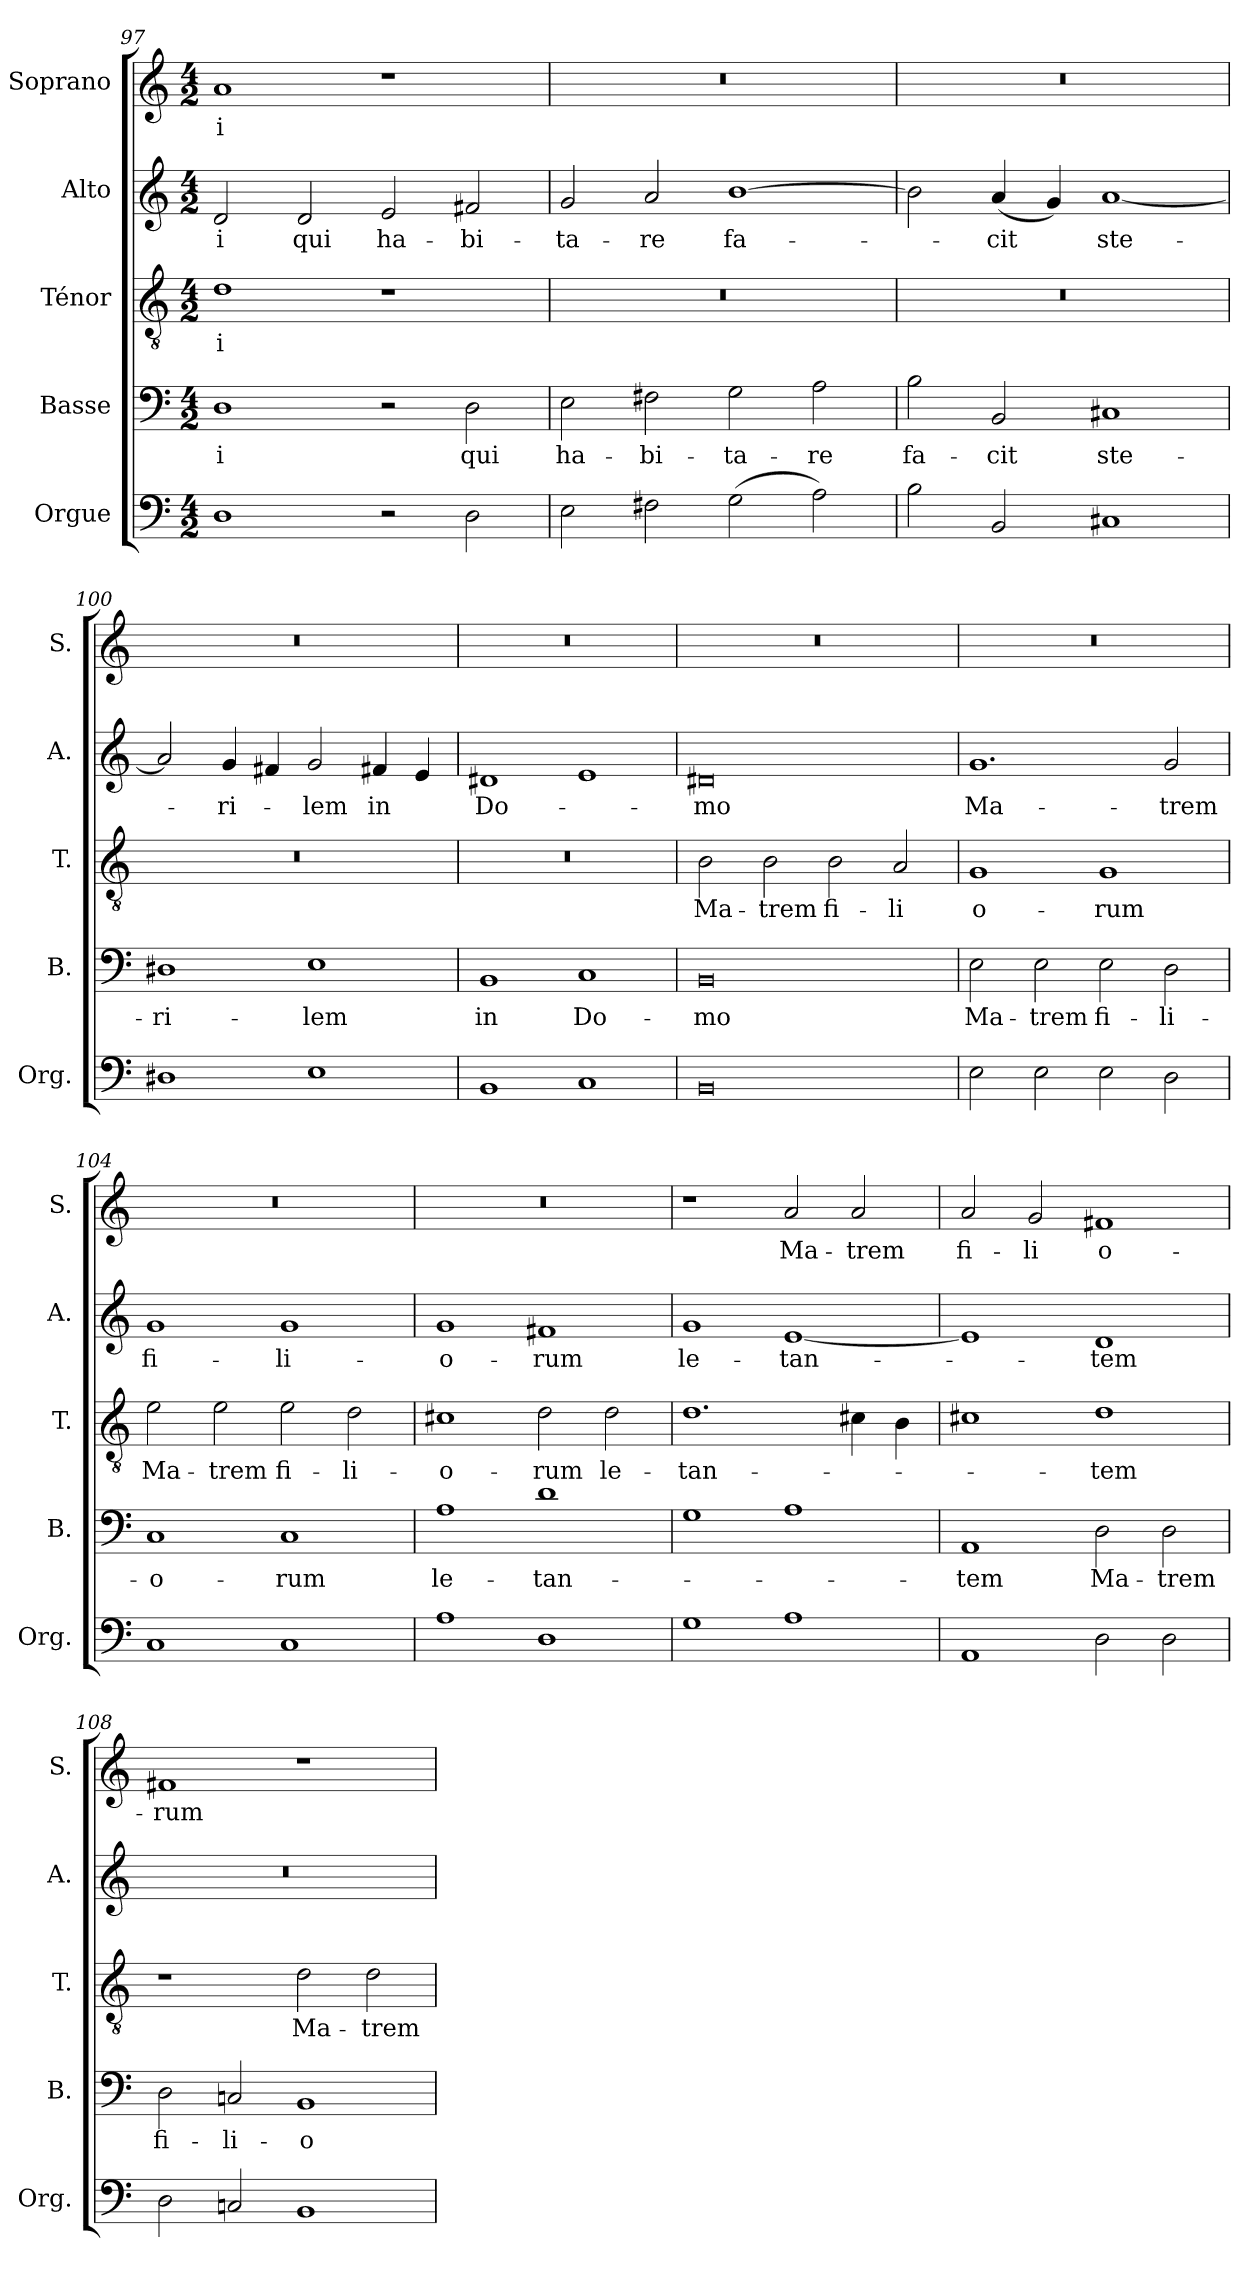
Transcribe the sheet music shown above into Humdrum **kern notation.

**kern	**kern	**text	**kern	**text	**kern	**text	**kern	**text
*part5	*part4	*part4	*part3	*part3	*part2	*part2	*part1	*part1
*staff5	*staff4	*staff4	*staff3	*staff3	*staff2	*staff2	*staff1	*staff1
*I"Orgue	*I"Basse	*	*I"Ténor	*	*I"Alto	*	*I"Soprano	*
*I'Org.	*I'B.	*	*I'T.	*	*I'A.	*	*I'S.	*
*clefF4	*clefF4	*	*clefGv2	*	*clefG2	*	*clefG2	*
*k[]	*k[]	*	*k[]	*	*k[]	*	*k[]	*
*M4/2	*M4/2	*	*M4/2	*	*M4/2	*	*M4/2	*
=97	=97	=97	=97	=97	=97	=97	=97	=97
!	!	!LO:LY:b	!	!LO:LY:b	!	!LO:LY:b	!	!LO:LY:b
1D	1D	-i	1d	-i	2d/	-i	1a	-i
!	!	!	!	!	!	!LO:LY:b	!	!
.	.	.	.	.	2d/	qui	.	.
!	!	!	!	!	!	!LO:LY:b	!	!
2r	2r	.	1r	.	2e/	ha-	1r	.
!	!	!LO:LY:b	!	!	!	!LO:LY:b	!	!
2D\	2D\	qui	.	.	2f#X/	-bi-	.	.
!!LO:PB:g=z
=98	=98	=98	=98	=98	=98	=98	=98	=98
!	!	!LO:LY:b	!	!	!	!LO:LY:b	!	!
2E\	2E\	ha-	0r	.	2g/	-ta-	0r	.
!	!	!LO:LY:b	!	!	!	!LO:LY:b	!	!
2F#X\	2F#X\	-bi-	.	.	2a/	-re	.	.
!	!	!LO:LY:b	!	!	!	!LO:LY:b	!	!
(2G\	2G\	-ta-	.	.	[1b	fa-	.	.
!	!	!LO:LY:b	!	!	!	!	!	!
2A\)	2A\	-re	.	.	.	.	.	.
=99	=99	=99	=99	=99	=99	=99	=99	=99
!	!	!LO:LY:b	!	!	!	!	!	!
2B\	2B\	fa-	0r	.	2b\]	.	0r	.
!	!	!LO:LY:b	!	!	!	!LO:LY:b	!	!
2BB/	2BB/	-cit	.	.	(4a/	-cit	.	.
.	.	.	.	.	4g/)	.	.	.
!	!	!LO:LY:b	!	!	!	!LO:LY:b	!	!
1C#X	1C#X	ste-	.	.	[1a	ste-	.	.
=100	=100	=100	=100	=100	=100	=100	=100	=100
!	!	!LO:LY:b	!	!	!	!	!	!
1D#X	1D#X	-ri-	0r	.	2a/]	.	0r	.
!	!	!	!	!	!	!LO:LY:b	!	!
.	.	.	.	.	4g/	-ri-	.	.
.	.	.	.	.	4f#X/	.	.	.
!	!	!LO:LY:b	!	!	!	!LO:LY:b	!	!
1E	1E	-lem	.	.	2g/	-lem	.	.
!	!	!	!	!	!	!LO:LY:b	!	!
.	.	.	.	.	4f#X/	in	.	.
.	.	.	.	.	4e/	.	.	.
=101	=101	=101	=101	=101	=101	=101	=101	=101
!	!	!LO:LY:b	!	!	!	!LO:LY:b	!	!
1BB	1BB	in	0r	.	1d#X	Do-	0r	.
!	!	!LO:LY:b	!	!	!	!	!	!
1C	1C	Do-	.	.	1e	.	.	.
=102	=102	=102	=102	=102	=102	=102	=102	=102
!	!	!LO:LY:b	!	!LO:LY:b	!	!LO:LY:b	!	!
0BB	0BB	-mo	2B\	Ma-	0d#X	-mo	0r	.
!	!	!	!	!LO:LY:b	!	!	!	!
.	.	.	2B\	-trem	.	.	.	.
!	!	!	!	!LO:LY:b	!	!	!	!
.	.	.	2B\	fi-	.	.	.	.
!	!	!	!	!LO:LY:b	!	!	!	!
.	.	.	2A/	-li	.	.	.	.
=103	=103	=103	=103	=103	=103	=103	=103	=103
!	!	!LO:LY:b	!	!LO:LY:b	!	!LO:LY:b	!	!
2E\	2E\	Ma-	1G	o-	1.g	Ma-	0r	.
!	!	!LO:LY:b	!	!	!	!	!	!
2E\	2E\	-trem	.	.	.	.	.	.
!	!	!LO:LY:b	!	!LO:LY:b	!	!	!	!
2E\	2E\	fi-	1G	-rum	.	.	.	.
!	!	!LO:LY:b	!	!	!	!LO:LY:b	!	!
2D\	2D\	-li-	.	.	2g/	-trem	.	.
!!LO:LB:g=z
=104	=104	=104	=104	=104	=104	=104	=104	=104
!	!	!LO:LY:b	!	!LO:LY:b	!	!LO:LY:b	!	!
1C	1C	-o-	2e\	Ma-	1g	fi-	0r	.
!	!	!	!	!LO:LY:b	!	!	!	!
.	.	.	2e\	-trem	.	.	.	.
!	!	!LO:LY:b	!	!LO:LY:b	!	!LO:LY:b	!	!
1C	1C	-rum	2e\	fi-	1g	-li-	.	.
!	!	!	!	!LO:LY:b	!	!	!	!
.	.	.	2d\	-li-	.	.	.	.
=105	=105	=105	=105	=105	=105	=105	=105	=105
!	!	!LO:LY:b	!	!LO:LY:b	!	!LO:LY:b	!	!
1A	1A	le-	1c#X	-o-	1g	-o-	0r	.
!	!	!LO:LY:b	!	!LO:LY:b	!	!LO:LY:b	!	!
1D	1d	-tan-	2d\	-rum	1f#X	-rum	.	.
!	!	!	!	!LO:LY:b	!	!	!	!
.	.	.	2d\	le-	.	.	.	.
=106	=106	=106	=106	=106	=106	=106	=106	=106
!	!	!	!	!LO:LY:b	!	!LO:LY:b	!	!
1G	1G	.	1.d	-tan-	1g	le-	1r	.
!	!	!	!	!	!	!LO:LY:b	!	!LO:LY:b
1A	1A	.	.	.	[1e	-tan-	2a/	Ma-
!	!	!	!	!	!	!	!	!LO:LY:b
.	.	.	4c#X\	.	.	.	2a/	-trem
.	.	.	4B\	.	.	.	.	.
=107	=107	=107	=107	=107	=107	=107	=107	=107
!	!	!LO:LY:b	!	!	!	!	!	!LO:LY:b
1AA	1AA	-tem	1c#X	.	1e]	.	2a/	fi-
!	!	!	!	!	!	!	!	!LO:LY:b
.	.	.	.	.	.	.	2g/	-li
!	!	!LO:LY:b	!	!LO:LY:b	!	!LO:LY:b	!	!LO:LY:b
2D\	2D\	Ma-	1d	-tem	1d	-tem	1f#X	o-
!	!	!LO:LY:b	!	!	!	!	!	!
2D\	2D\	-trem	.	.	.	.	.	.
=108	=108	=108	=108	=108	=108	=108	=108	=108
!	!	!LO:LY:b	!	!	!	!	!	!LO:LY:b
2D\	2D\	fi-	1r	.	0r	.	1f#X	-rum
!	!	!LO:LY:b	!	!	!	!	!	!
2Cn/	2Cn/	-li-	.	.	.	.	.	.
!	!	!LO:LY:b	!	!LO:LY:b	!	!	!	!
1BB	1BB	-o-	2d\	Ma-	.	.	1r	.
!	!	!	!	!LO:LY:b	!	!	!	!
.	.	.	2d\	-trem	.	.	.	.
=	=	=	=	=	=	=	=	=
*-	*-	*-	*-	*-	*-	*-	*-	*-
